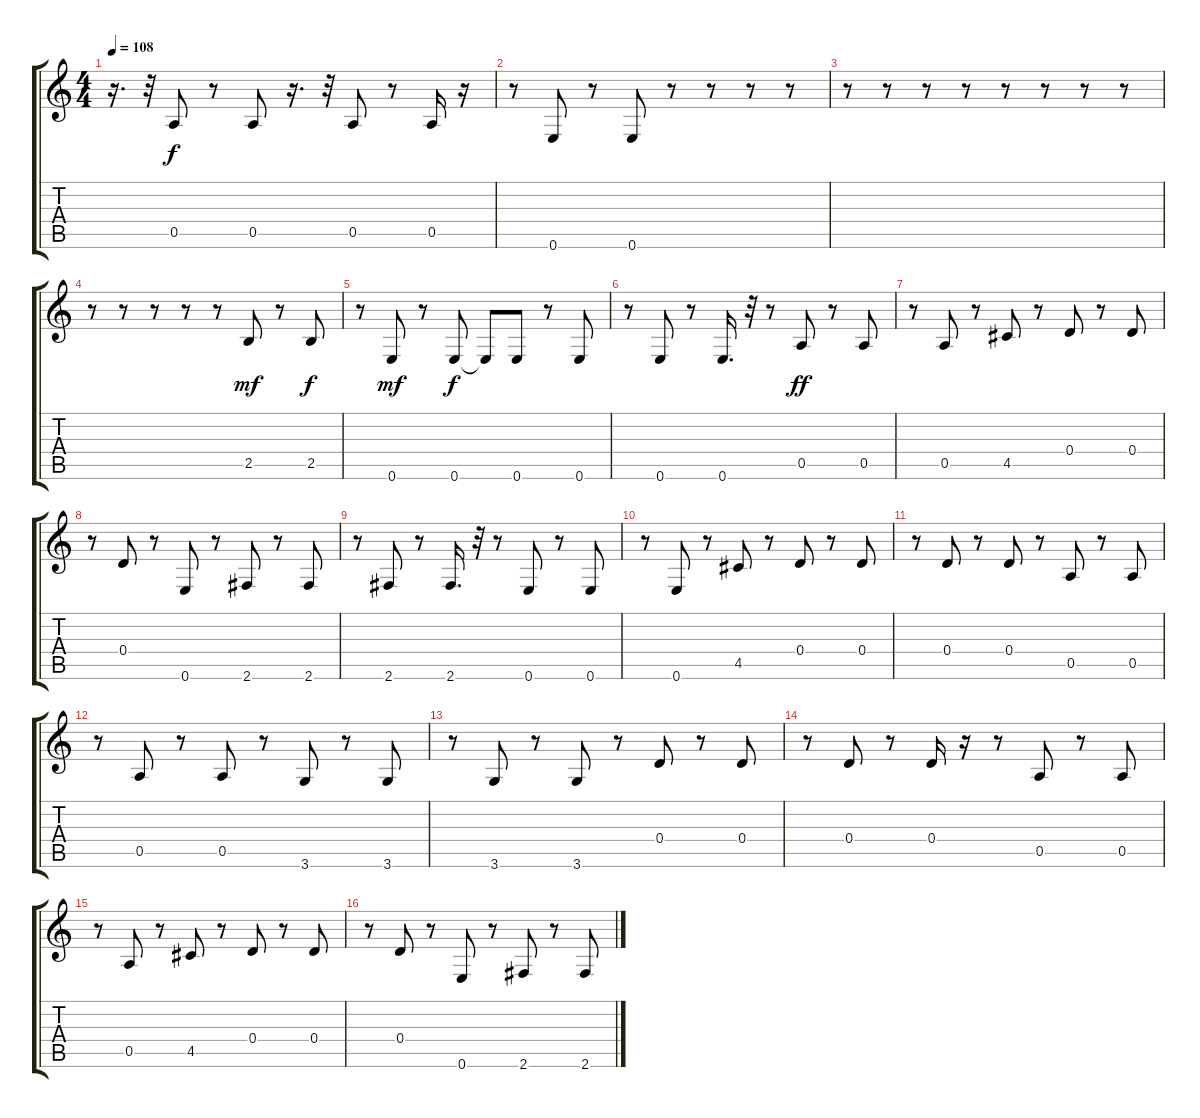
\track "" {instrument electricbassfinger}
\staff {score tabs}
\tuning (E4 B3 G3 D3 A2 E2) {hide}
\ts (4 4)
\tempo 108
\clef g2
\ks c
r.16{d dy f} r.32 0.5.8 r.8 0.5.8 r.16{d} r.32 0.5.8 r.8 0.5.16 r.16 |
r.8 0.6.8 r.8 0.6.8 r.8 r.8 r.8 r.8 |
r.8 r.8 r.8 r.8 r.8 r.8 r.8 r.8 |
r.8 r.8 r.8 r.8 r.8 2.5.8{dy mf} r.8 2.5.8{dy f} |
r.8 0.6.8{dy mf} r.8 0.6.8{dy f} 0.6{t}.8 0.6.8 r.8 0.6.8 |
r.8 0.6.8 r.8 0.6.16{d} r.32 r.8 0.5.8{dy ff} r.8 0.5.8 |
r.8 0.5.8 r.8 4.5.8 r.8 0.4.8 r.8 0.4.8 |
r.8 0.4.8 r.8 0.6.8 r.8 2.6.8 r.8 2.6.8 |
r.8 2.6.8 r.8 2.6.16{d} r.32 r.8 0.6.8 r.8 0.6.8 |
r.8 0.6.8 r.8 4.5.8 r.8 0.4.8 r.8 0.4.8 |
r.8 0.4.8 r.8 0.4.8 r.8 0.5.8 r.8 0.5.8 |
r.8 0.5.8 r.8 0.5.8 r.8 3.6.8 r.8 3.6.8 |
r.8 3.6.8 r.8 3.6.8 r.8 0.4.8 r.8 0.4.8 |
r.8 0.4.8 r.8 0.4.16 r.16 r.8 0.5.8 r.8 0.5.8 |
r.8 0.5.8 r.8 4.5.8 r.8 0.4.8 r.8 0.4.8 |
r.8 0.4.8 r.8 0.6.8 r.8 2.6.8 r.8 2.6.8
